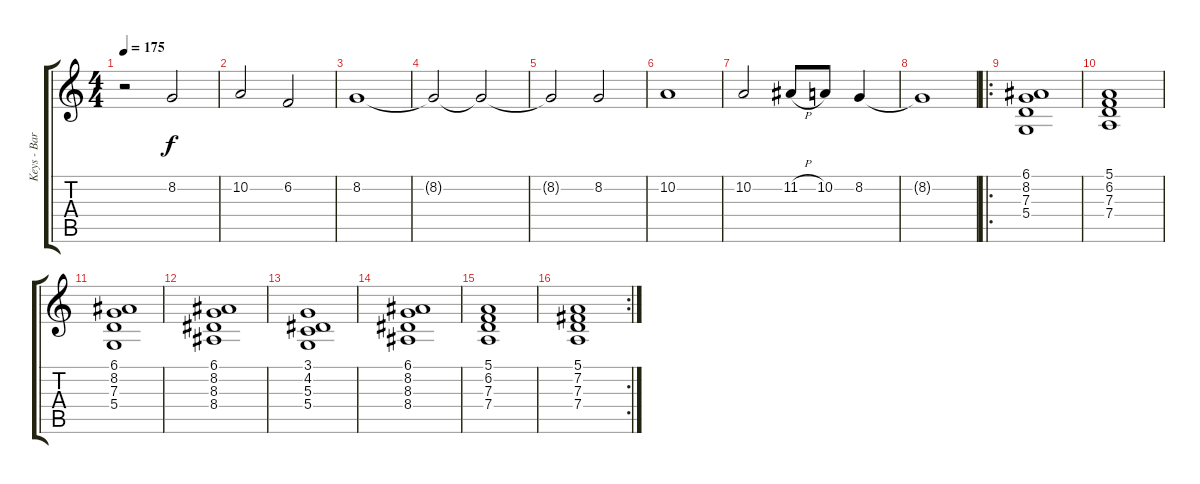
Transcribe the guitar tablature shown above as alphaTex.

\track ("Keys - Bardens" "Keys - Bar") {instrument recorder}
\staff {score tabs}
\tuning (E4 B3 G3 D3 A2 E2) {hide}
\ts (4 4)
\tempo 175
\clef g2
\ks c
r.2{dy f} 8.2.2{volume 10 instrument contrabass} |
10.2.2 6.2.2 |
8.2.1 |
8.2{t}.2 8.2{t}.2{volume 2} |
8.2{t}.2 8.2.2{volume 10} |
10.2.1 |
10.2.2 11.2{h}.8 10.2.8 8.2.4 |
8.2{t}.1 |
\ro
(6.1 8.2 7.3 5.4).1{volume 7 instrument stringensemble1} |
(5.1 6.2 7.3 7.4).1 |
(6.1 8.2 7.3 5.4).1{volume 7 instrument stringensemble1} |
(6.1 8.2 8.3 8.4).1{volume 7 instrument stringensemble1} |
(3.1 4.2 5.3 5.4).1 |
(6.1 8.2 8.3 8.4).1{volume 7 instrument stringensemble1} |
(5.1 6.2 7.3 7.4).1{volume 7 instrument stringensemble1} |
\rc 2
(5.1 7.2 7.3 7.4).1
